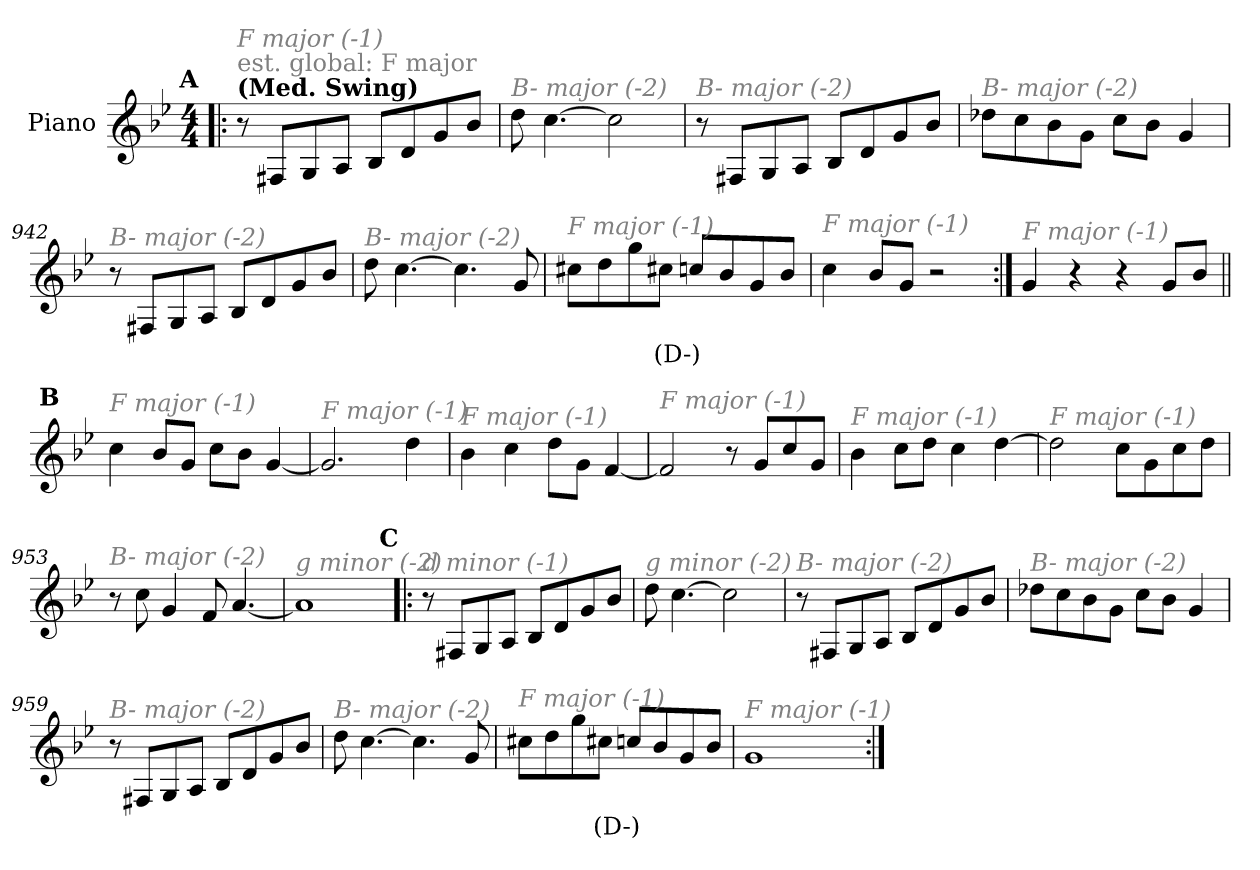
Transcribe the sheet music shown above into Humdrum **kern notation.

**kern	**text
*part1	*part1
*staff1	*staff1
*I"Piano	*
*I'Pno.	*
*clefG2	*
*k[b-e-]	*
*M4/4	*
!!LO:REH:place=s1:a:enc=none:fs=14:t=A
=1!|:	=1!|:
!LO:TX:a:B:t=(Med. Swing)	!
!LO:TX:a:color=#808080:t=est. global&colon; F major	!
!LO:TX:i:color=#808080:t=F major (-1)	!
8r	.
8F#X/L	.
8G/	.
8A/J	.
8B-/L	.
8d/	.
8g/	.
8b-/J	.
=939	=939
!LO:TX:i:color=#808080:t=B- major (-2)	!
8dd\	.
[4.cc\	.
2cc\]	.
=940	=940
!LO:TX:i:color=#808080:t=B- major (-2)	!
8r	.
8F#X/L	.
8G/	.
8A/J	.
8B-/L	.
8d/	.
8g/	.
8b-/J	.
=941	=941
!LO:TX:i:color=#808080:t=B- major (-2)	!
8dd-X\L	.
8cc\	.
8b-\	.
8g\J	.
8cc\L	.
8b-\J	.
4g/	.
!!LO:LB:g=z
=942	=942
!LO:TX:i:color=#808080:t=B- major (-2)	!
8r	.
8F#X/L	.
8G/	.
8A/J	.
8B-/L	.
8d/	.
8g/	.
8b-/J	.
=943	=943
!LO:TX:i:color=#808080:t=B- major (-2)	!
8dd\	.
[4.cc\	.
4.cc\]	.
8g/	.
=944	=944
!LO:TX:i:color=#808080:t=F major (-1)	!
8cc#X\L	.
8dd\	.
8gg\	.
8cc#Xi\J	(D-)
8ccn/L	.
8b-/	.
8g/	.
8b-/J	.
=945	=945
!LO:TX:i:color=#808080:t=F major (-1)	!
4cc\	.
8b-/L	.
8g/J	.
2r	.
=946:|!	=946:|!
!LO:TX:i:color=#808080:t=F major (-1)	!
4g/	.
4r	.
4r	.
8g/L	.
8b-/J	.
!!LO:LB:g=z
!!LO:REH:place=s1:a:enc=none:fs=14:t=B
=947||	=947||
!LO:TX:i:color=#808080:t=F major (-1)	!
4cc\	.
8b-/L	.
8g/J	.
8cc\L	.
8b-\J	.
[4g/	.
=948	=948
!LO:TX:i:color=#808080:t=F major (-1)	!
2.g/]	.
4dd\	.
=949	=949
!LO:TX:i:color=#808080:t=F major (-1)	!
4b-\	.
4cc\	.
8dd\L	.
8g\J	.
[4f/	.
=950	=950
!LO:TX:i:color=#808080:t=F major (-1)	!
2f/]	.
8r	.
8g/L	.
8cc/	.
8g/J	.
!!LO:LB:g=z
=951	=951
!LO:TX:i:color=#808080:t=F major (-1)	!
4b-\	.
8cc\L	.
8dd\J	.
4cc\	.
[4dd\	.
=952	=952
!LO:TX:i:color=#808080:t=F major (-1)	!
2dd\]	.
8cc\L	.
8g\	.
8cc\	.
8dd\J	.
=953	=953
!LO:TX:i:color=#808080:t=B- major (-2)	!
8r	.
8cc\	.
4g/	.
8f/	.
[4.a/	.
=954	=954
!LO:TX:i:color=#808080:t=g minor (-2)	!
1a]	.
!!LO:LB:g=z
!!LO:REH:place=s1:a:enc=none:fs=14:t=C
=955!|:	=955!|:
!LO:TX:i:color=#808080:t=d minor (-1)	!
8r	.
8F#X/L	.
8G/	.
8A/J	.
8B-/L	.
8d/	.
8g/	.
8b-/J	.
=956	=956
!LO:TX:i:color=#808080:t=g minor (-2)	!
8dd\	.
[4.cc\	.
2cc\]	.
=957	=957
!LO:TX:i:color=#808080:t=B- major (-2)	!
8r	.
8F#X/L	.
8G/	.
8A/J	.
8B-/L	.
8d/	.
8g/	.
8b-/J	.
=958	=958
!LO:TX:i:color=#808080:t=B- major (-2)	!
8dd-X\L	.
8cc\	.
8b-\	.
8g\J	.
8cc\L	.
8b-\J	.
4g/	.
!!LO:LB:g=z
=959	=959
!LO:TX:i:color=#808080:t=B- major (-2)	!
8r	.
8F#X/L	.
8G/	.
8A/J	.
8B-/L	.
8d/	.
8g/	.
8b-/J	.
=960	=960
!LO:TX:i:color=#808080:t=B- major (-2)	!
8dd\	.
[4.cc\	.
4.cc\]	.
8g/	.
=961	=961
!LO:TX:i:color=#808080:t=F major (-1)	!
8cc#X\L	.
8dd\	.
8gg\	.
8cc#Xi\J	(D-)
8ccn/L	.
8b-/	.
8g/	.
8b-/J	.
=962	=962
!LO:TX:i:color=#808080:t=F major (-1)	!
1g	.
=:|!	=:|!
*-	*-
